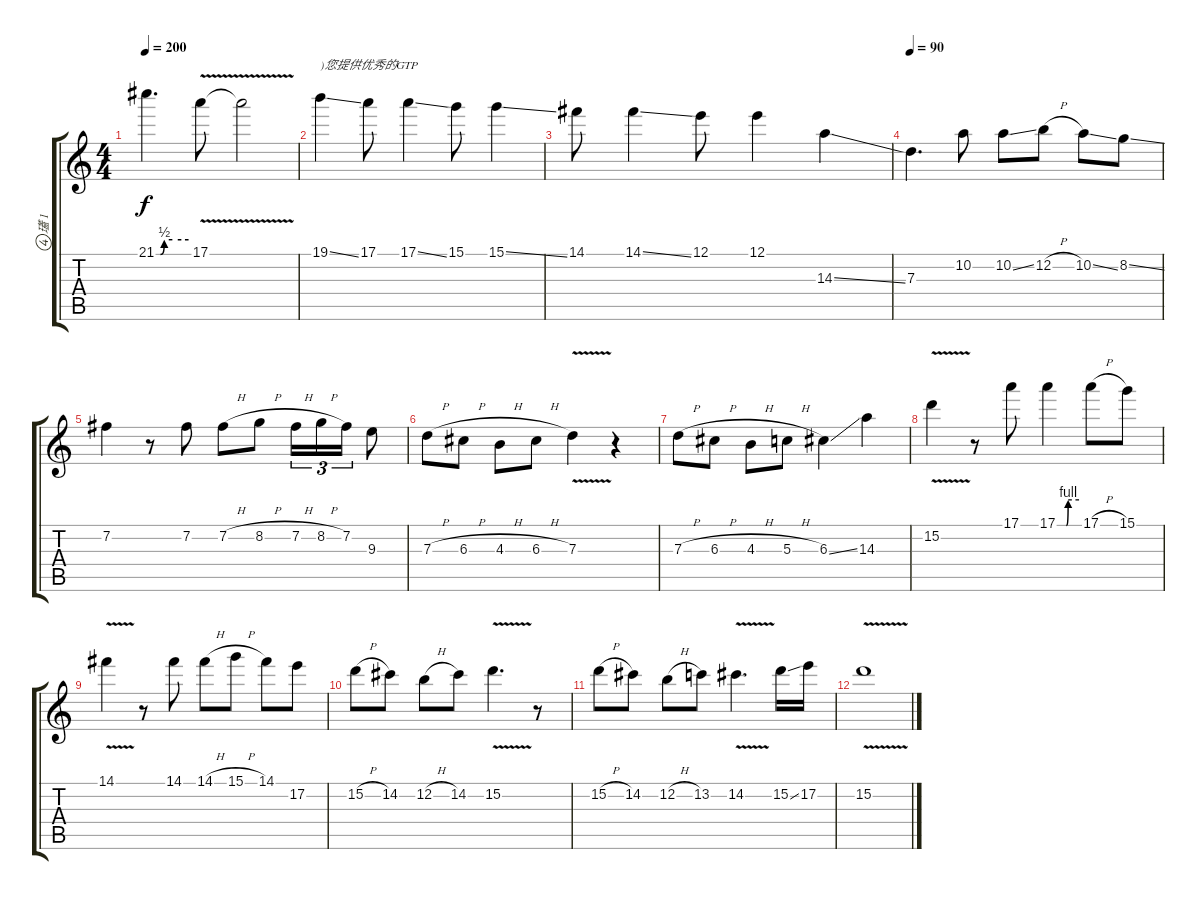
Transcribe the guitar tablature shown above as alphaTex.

\track ("瓂 1" "瓂 1") {instrument distortionguitar}
\staff {score tabs}
\tuning (E4 B3 G3 D3 A2 E2) {hide}
\ts (4 4)
\tempo 200
\clef g2
\ks c
21.1{be (custom 0 0 8 0 15 2 30 2 60 2)}.4{d dy f} 17.1{v}.8 17.1{t}.2 |
19.1{ss}.4{txt ")您提供优秀的GTP"} 17.1.8 17.1{ss}.4 15.1.8 15.1{ss}.4 |
14.1.8 14.1{ss}.4 12.1.8 12.1.4 14.3{ss}.4 |
\tempo 90
7.3.4{d} 10.2.8 10.2{ss}.8 12.2{h}.8 10.2{ss}.8 8.2{ss}.8 |
7.2.4 r.8 7.2.8 7.2{h}.8 8.2{h}.8 7.2{h}.16{tu (3 2)} 8.2{h}.16{tu (3 2)} 7.2.16{tu (3 2)} 9.3.8 |
7.3{h}.8 6.3{h}.8 4.3{h}.8 6.3{h}.8 7.3{v}.4 r.4 |
7.3{h}.8 6.3{h}.8 4.3{h}.8 5.3{h}.8 6.3{ss}.4 14.3.4 |
15.2{v}.4 r.8 17.1.8 17.1{be (custom 0 0 25 0 30 4 60 4)}.4 17.1{h}.8 15.1.8 |
14.1{v}.4 r.8 14.1.8 14.1{h}.8 15.1{h}.8 14.1.8 17.2.8 |
15.2{h}.8 14.2.8 12.2{h}.8 14.2.8 15.2{v}.4{d} r.8 |
15.2{h}.8 14.2.8 12.2{h}.8 13.2.8 14.2{v}.4{d} 15.2{ss}.16 17.2.16 |
15.2{v}.1
